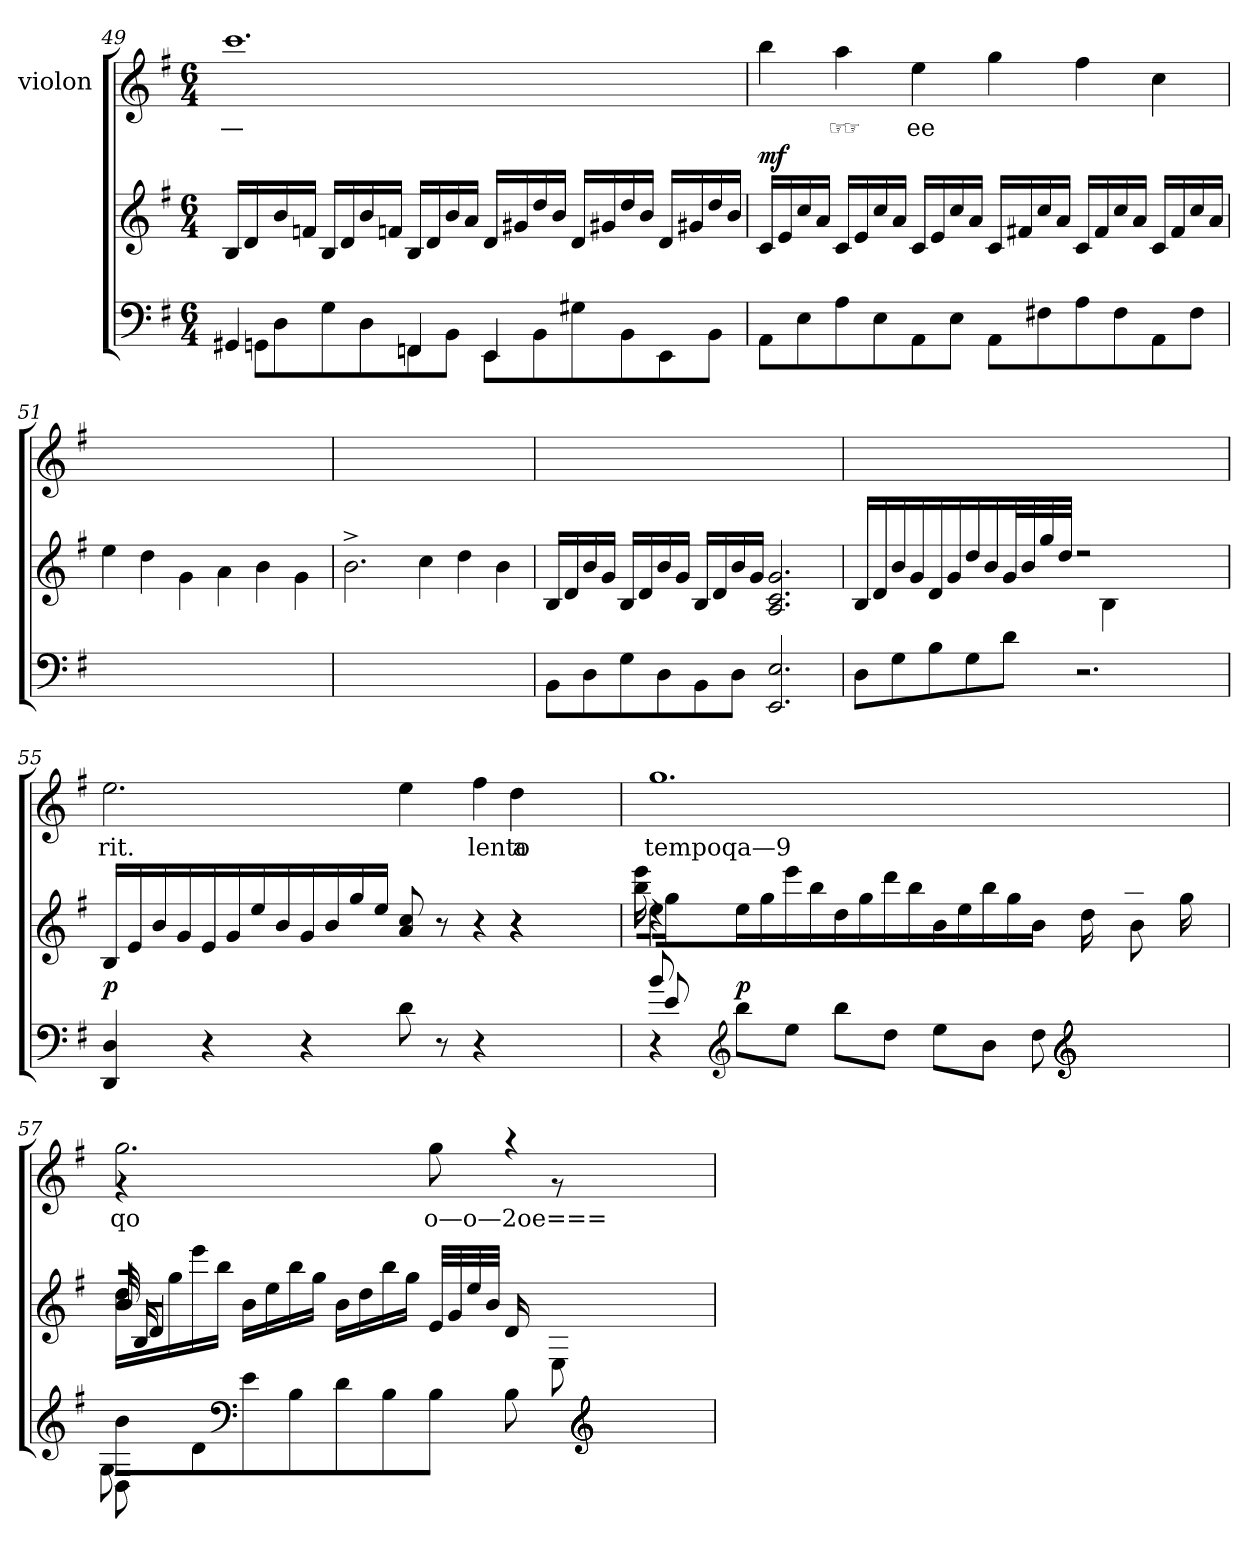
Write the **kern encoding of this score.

**kern	**dynam	**kern	**dynam	**kern	**text
*part3	*part3	*part2	*part2	*part1	*part1
*staff3	*staff3	*staff2	*staff2	*staff1	*staff1
*	*	*	*	*I"violon	*
!!LO:LB:g=z
*clefF4	*	*clefG2	*	*clefG2	*
*k[f#]	*	*k[f#]	*	*k[f#]	*
*M6/4	*	*M6/4	*	*M6/4	*
=49	=49	=49	=49	=49	=49
*^	*	*	*	*	*
4GG#X/	8GG\L	.	16B/LL	.	1.ccc/	—
.	.	.	16d/	.	.	.
.	8D\	.	16b/	.	.	.
.	.	.	16fn/JJ	.	.	.
16ryy	8G\	.	16B/LL	.	.	.
16ryy	.	.	16d/	.	.	.
16ryy	8D\	.	16b/	.	.	.
16ryy	.	.	16fn/JJ	.	.	.
4FFn/	8FFn\	.	16B/LL	.	.	.
.	.	.	16d/	.	.	.
.	8BB\J	.	16b/	.	.	.
.	.	.	16a/JJ	.	.	.
4EE/	8EE\L	.	16d/LL	.	.	.
.	.	.	16g#X/	.	.	.
.	8BB\	.	16dd/	.	.	.
.	.	.	16b/JJ	.	.	.
16ryy	8G#X\	.	16d/LL	.	.	.
16ryy	.	.	16g#X/	.	.	.
16ryy	8BB\	.	16dd/	.	.	.
16ryy	.	.	16b/JJ	.	.	.
16ryy	8EE\	.	16d/LL	.	.	.
16ryy	.	.	16g#X/	.	.	.
16ryy	8BB\J	.	16dd/	.	.	.
16ryy	.	.	16b/JJ	.	.	.
*v	*v	*	*	*	*	*
=50	=50	=50	=50	=50	=50
!	!	!	!LO:DY:a	!	!
8AA\L	.	16c/LL	mf	4bb\	.
.	.	16e/	.	.	.
8E\	.	16cc/	.	.	.
.	.	16a/JJ	.	.	.
8A\	.	16c/LL	.	4aa\	☞☞
.	.	16e/	.	.	.
8E\	.	16cc/	.	.	.
.	.	16a/JJ	.	.	.
8AA\	.	16c/LL	.	4ee\	ee
.	.	16e/	.	.	.
8E\J	.	16cc/	.	.	.
.	.	16a/JJ	.	.	.
8AA\L	.	16c/LL	.	4gg\	.
.	.	16f#X/	.	.	.
8F#X\	.	16cc/	.	.	.
.	.	16a/JJ	.	.	.
8A\	.	16c/LL	.	4ff#\	.
.	.	16f#/	.	.	.
8F#\	.	16cc/	.	.	.
.	.	16a/JJ	.	.	.
8AA\	.	16c/LL	.	4cc\	.
.	.	16f#/	.	.	.
8F#\J	.	16cc/	.	.	.
.	.	16a/JJ	.	.	.
!!LO:LB:g=z
=51	=51	=51	=51	=51	=51
1.ryy	.	4ee\	.	1.ryy	.
.	.	4dd\	.	.	.
.	.	4g\	.	.	.
.	.	4a\	.	.	.
.	.	4b\	.	.	.
.	.	4g\	.	.	.
=52	=52	=52	=52	=52	=52
1.ryy	.	2.b^>\	.	1.ryy	.
.	.	4cc\	.	.	.
.	.	4dd\	.	.	.
.	.	4b\	.	.	.
!!LO:LB:g=z
=53	=53	=53	=53	=53	=53
8BB\L	.	16B/LL	.	1.ryy	.
.	.	16d/	.	.	.
8D\	.	16b/	.	.	.
.	.	16g/JJ	.	.	.
8G\	.	16B/LL	.	.	.
.	.	16d/	.	.	.
8D\	.	16b/	.	.	.
.	.	16g/JJ	.	.	.
8BB\	.	16B/LL	.	.	.
.	.	16d/	.	.	.
8D\J	.	16b/	.	.	.
.	.	16g/JJ	.	.	.
2.E/ 2.EE/	.	2.g/ 2.c/ 2.A/	.	.	.
=54	=54	=54	=54	=54	=54
*	*	*^	*	*	*
8D\L	.	16B/LL	16ryy	.	1.ryy	.
.	.	16d/	16ryy	.	.	.
8G\	.	16b/	16ryy	.	.	.
.	.	16g/	16ryy	.	.	.
8B\	.	16d/	16ryy	.	.	.
.	.	16g/	16ryy	.	.	.
8G\	.	16dd/	16ryy	.	.	.
.	.	16b/	16ryy	.	.	.
8d\J	.	32g/L	8ryy	.	.	.
.	.	32b/	.	.	.	.
.	.	32gg/	.	.	.	.
.	.	32dd/JJJ	.	.	.	.
2.r	.	2r	8ryy	.	.	.
.	.	.	4B\	.	.	.
.	.	.	2ryy	.	.	.
.	.	4.ryy	.	.	.	.
8ryy	.	.	.	.	.	.
!!LO:LB:g=z
=55	=55	=55	=55	=55	=55	=55
*	*	*	*^	*	*	*
*	*	*	*	*	*	*^	*
!	!LO:DY:a	!	!	!	!	!	!	!
4D/ 4DD/	p	16B/LL	16ryy	16ryy	.	2.ee\	16ryy	rit.
.	.	16e/	16ryy	16ryy	.	.	16ryy	.
.	.	16b/	16ryy	16ryy	.	.	16ryy	.
.	.	16g/	16ryy	16ryy	.	.	16ryy	.
4r	.	16e/	16ryy	16ryy	.	.	16ryy	.
.	.	16g/	16ryy	16ryy	.	.	16ryy	.
.	.	16ee/	16ryy	16ryy	.	.	16ryy	.
.	.	16b/	16ryy	16ryy	.	.	16ryy	.
4r	.	16g/	16ryy	16ryy	.	.	16ryy	.
.	.	16b/	16ryy	16ryy	.	.	16ryy	.
.	.	16gg/	16ryy	16ryy	.	.	16ryy	.
.	.	16ee/JJ	16ryy	16ryy	.	.	16ryy	.
8d\	.	8cc/ 8a/	8ryy	8ryy	.	4ee\	8ryy	.
8r	.	8r	8ryy	8ryy	.	.	8ryy	.
4r	.	4r	8ryy	8ryy	.	4ff#\	8ryy	lento
.	.	.	4r	4r	.	.	4dd\	a
4ryy	.	4ryy	.	.	.	4ryy	.	.
.	.	.	8ryy	8ryy	.	.	8ryy	.
*	*	*	*	*	*	*v	*v	*
=56	=56	=56	=56	=56	=56	=56	=56
*^	*	*^	*^	*^	*	*	*
*	*^	*	*	*	*	*^	*^	*^	*	*	*
*	*	*	*	*	*	*	*	*	*	*	*	*	*	*	*
8b/	8e/	4r	.	4r	4ryy	4ryy	4ryy	4ryy	16ee\JJ	16gg\JJ	16eee\	16bb\	.	1.gg/	tempoqa—9
.	.	.	.	.	.	.	.	.	1ryy	1ryy	1ryy	1ryy	.	.	.
1ryy	1ryy	.	.	.	.	.	.	.	.	.	.	.	.	.	.
*clefG2	*	*	*	*	*	*	*	*	*	*	*	*	*	*	*
!	!	!	!LO:DY:a	!	!	!	!	!	!	!	!	!	!	!	!
.	.	8bb\L	p	16ee\LL	16ryy	16ryy	16ryy	16ryy	.	.	.	.	.	.	.
.	.	.	.	16gg\	16ryy	16ryy	16ryy	16ryy	.	.	.	.	.	.	.
.	.	8ee\J	.	16eee\	16ryy	16ryy	16ryy	16ryy	.	.	.	.	.	.	.
.	.	.	.	16bb\JJ	16ryy	16ryy	16ryy	16ryy	.	.	.	.	.	.	.
.	.	8bb\L	.	16dd\LL	16ryy	16ryy	16ryy	16ryy	.	.	.	.	.	.	.
.	.	.	.	16gg\	16ryy	16ryy	16ryy	16ryy	.	.	.	.	.	.	.
.	.	8dd\J	.	16ddd\	16ryy	16ryy	16ryy	16ryy	.	.	.	.	.	.	.
.	.	.	.	16bb\JJ	16ryy	16ryy	16ryy	16ryy	.	.	.	.	.	.	.
.	.	8ee\L	.	16b\LL	16ryy	16ryy	16ryy	16ryy	.	.	.	.	.	.	.
.	.	.	.	16ee\	16ryy	16ryy	16ryy	16ryy	.	.	.	.	.	.	.
.	.	8b\J	.	16bb\	16ryy	16ryy	16ryy	16ryy	.	.	.	.	.	.	.
.	.	.	.	16gg\JJ	16ryy	16ryy	16ryy	16ryy	.	.	.	.	.	.	.
.	.	8dd\	.	16b\JJ	8ryy	8ryy	8ryy	8ryy	.	.	.	.	.	.	.
.	.	.	.	4..ryy	.	.	.	.	4..ryy	4..ryy	4..ryy	4..ryy	.	.	.
*clefG2	*	*	*	*	*	*	*	*	*	*	*	*	*	*	*
4.ryy	4.ryy	4.ryy	.	.	16dd\	8ryy	8ryy	8ryy	.	.	.	.	.	.	.
.	.	.	.	.	4ryy	.	.	.	.	.	.	.	.	.	.
.	.	.	.	.	.	8b\	16bb\JJ	8ryy	.	.	.	.	.	.	.
.	.	.	.	.	.	.	8.ryy	.	.	.	.	.	.	.	.
.	.	.	.	.	.	8ryy	.	16gg\	.	.	.	.	.	.	.
.	.	.	.	.	16ryy	.	.	16ryy	.	.	.	.	.	.	.
*	*	*	*	*	*	*	*	*	*	*	*v	*v	*	*	*
!!LO:LB:g=z
=57	=57	=57	=57	=57	=57	=57	=57	=57	=57	=57	=57	=57	=57	=57
*	*	*^	*	*	*	*	*	*	*	*	*	*	*	*
*	*	*	*	*	*	*	*	*	*	*	*	*	*	*^	*
*	*	*	*	*	*	*	*	*	*	*	*	*	*	*	*^	*
8D\	8G\	8D\J	8b/L	.	16dd\LL	16ryy	16ryy	16dd/	16b/JJ	16B/	16d/JJ	16b/	.	2.gg\	16ryy	4r	qo
.	.	.	.	.	16gg\	16ryy	16ryy	1ryy	1ryy	1ryy	1ryy	1ryy	.	.	16ryy	.	.
1ryy	1ryy	1ryy	8d/J	.	16eee\JJ	16ryy	16ryy	.	.	.	.	.	.	.	16ryy	.	.
.	.	.	.	.	16bb\JJ	16ryy	16ryy	.	.	.	.	.	.	.	16ryy	.	.
*clefF4	*	*	*	*	*	*	*	*	*	*	*	*	*	*	*	*	*
.	.	.	8e\L	.	16b\LL	16ryy	16ryy	.	.	.	.	.	.	.	16ryy	1ryy	.
.	.	.	.	.	16ee\	16ryy	16ryy	.	.	.	.	.	.	.	16ryy	.	.
.	.	.	8B\J	.	16bb\	16ryy	16ryy	.	.	.	.	.	.	.	16ryy	.	.
.	.	.	.	.	16gg\JJ	16ryy	16ryy	.	.	.	.	.	.	.	16ryy	.	.
.	.	.	8d\L	.	16b\LL	16ryy	16ryy	.	.	.	.	.	.	.	16ryy	.	.
.	.	.	.	.	16dd\	16ryy	16ryy	.	.	.	.	.	.	.	16ryy	.	.
.	.	.	8B\J	.	16bb\	16ryy	16ryy	.	.	.	.	.	.	.	16ryy	.	.
.	.	.	.	.	16gg\JJ	16ryy	16ryy	.	.	.	.	.	.	.	16ryy	.	.
.	.	.	8B\J	.	32e/LLL	8ryy	8ryy	.	.	.	.	.	.	8gg\	8ryy	.	o—o—2oe===
.	.	.	.	.	32g/	.	.	.	.	.	.	.	.	.	.	.	.
.	.	.	.	.	32ee/	.	.	.	.	.	.	.	.	.	.	.	.
.	.	.	.	.	32b/JJJ	.	.	.	.	.	.	.	.	.	.	.	.
.	.	.	8B\	.	16d/	8ryy	8ryy	.	.	.	.	.	.	4r	8ryy	.	.
.	.	.	.	.	2ryy	.	.	.	.	.	.	.	.	.	.	.	.
.	.	.	2ryy	.	.	8E\	8ryy	.	.	.	.	.	.	.	8r	.	.
.	.	.	.	.	.	.	.	4..ryy	4..ryy	4..ryy	4..ryy	4..ryy	.	.	.	.	.
*clefG2	*	*	*	*	*	*	*	*	*	*	*	*	*	*	*	*	*
4.ryy	4.ryy	4.ryy	.	.	.	4.ryy	8ryy	.	.	.	.	.	.	4.ryy	4.ryy	.	.
.	.	.	.	.	.	.	8ryy	.	.	.	.	.	.	.	.	4ryy	.
.	.	.	.	.	.	.	16g/JJ	.	.	.	.	.	.	.	.	.	.
.	.	.	.	.	16ryy	.	16ryy	.	.	.	.	.	.	.	.	.	.
*v	*v	*v	*v	*	*	*	*	*	*	*	*	*	*	*v	*v	*v	*
*	*	*v	*v	*v	*v	*v	*v	*v	*v	*	*	*
=	=	=	=	=	=
*-	*-	*-	*-	*-	*-
